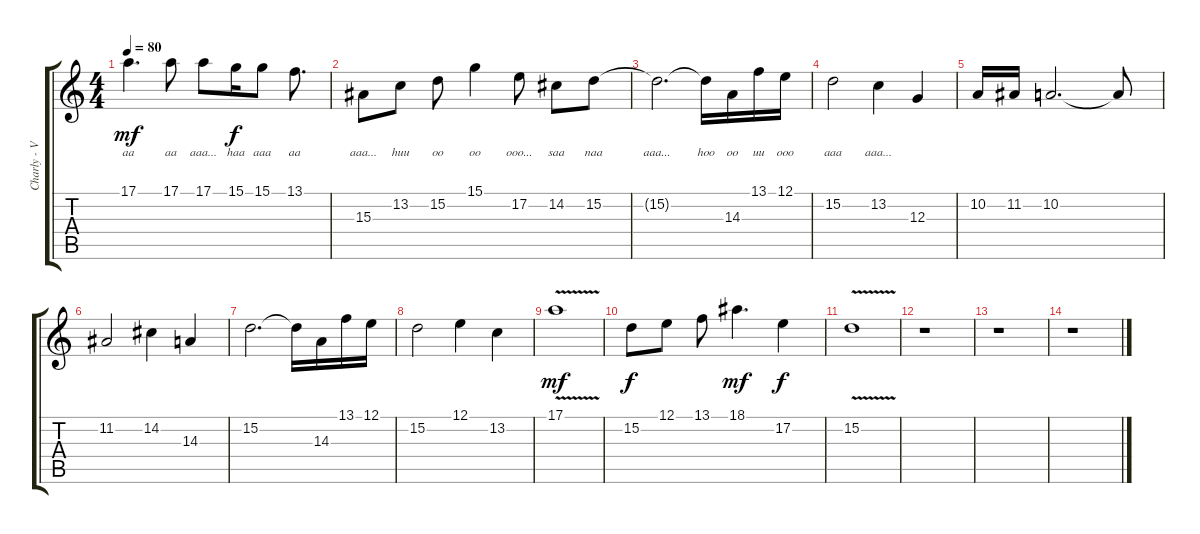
\track ("Charly - Vocal" "Charly - V") {instrument oboe}
\staff {score tabs}
\tuning (E4 B3 G3 D3 A2 E2) {hide}
\ts (4 4)
\tempo 80
\clef g2
\ks c
17.1.4{d lyrics (0 "aa") lyrics (1 "") lyrics (2 "") lyrics (3 "") lyrics (4 "") dy mf} 17.1.8{lyrics (0 "aa") lyrics (1 "") lyrics (2 "") lyrics (3 "") lyrics (4 "")} 17.1.8{lyrics (0 "aaa...") lyrics (1 "") lyrics (2 "") lyrics (3 "") lyrics (4 "")} 15.1.16{lyrics (0 "haa") lyrics (1 "") lyrics (2 "") lyrics (3 "") lyrics (4 "") dy f} 15.1.8{lyrics (0 "aaa") lyrics (1 "") lyrics (2 "") lyrics (3 "") lyrics (4 "")} 13.1.8{d lyrics (0 "aa") lyrics (1 "") lyrics (2 "") lyrics (3 "") lyrics (4 "")} |
15.3.8{lyrics (0 "aaa...") lyrics (1 "") lyrics (2 "") lyrics (3 "") lyrics (4 "")} 13.2.8{lyrics (0 "huu") lyrics (1 "") lyrics (2 "") lyrics (3 "") lyrics (4 "")} 15.2.8{lyrics (0 "oo") lyrics (1 "") lyrics (2 "") lyrics (3 "") lyrics (4 "")} 15.1.4{lyrics (0 "oo") lyrics (1 "") lyrics (2 "") lyrics (3 "") lyrics (4 "")} 17.2.8{lyrics (0 "ooo...") lyrics (1 "") lyrics (2 "") lyrics (3 "") lyrics (4 "")} 14.2.8{lyrics (0 "saa") lyrics (1 "") lyrics (2 "") lyrics (3 "") lyrics (4 "")} 15.2.8{lyrics (0 "naa") lyrics (1 "") lyrics (2 "") lyrics (3 "") lyrics (4 "")} |
15.2{t}.2{d lyrics (0 "aaa...") lyrics (1 "") lyrics (2 "") lyrics (3 "") lyrics (4 "")} 15.2{t}.16{lyrics (0 "hoo") lyrics (1 "") lyrics (2 "") lyrics (3 "") lyrics (4 "")} 14.3.16{lyrics (0 "oo") lyrics (1 "") lyrics (2 "") lyrics (3 "") lyrics (4 "")} 13.1.16{lyrics (0 "uu") lyrics (1 "") lyrics (2 "") lyrics (3 "") lyrics (4 "")} 12.1.16{lyrics (0 "ooo") lyrics (1 "") lyrics (2 "") lyrics (3 "") lyrics (4 "")} |
15.2.2{lyrics (0 "aaa") lyrics (1 "") lyrics (2 "") lyrics (3 "") lyrics (4 "")} 13.2.4{lyrics (0 "aaa...") lyrics (1 "") lyrics (2 "") lyrics (3 "") lyrics (4 "")} 12.3.4 |
10.2.16 11.2.16 10.2.2{d} 10.2{t}.8 |
11.2.2 14.2.4 14.3.4 |
15.2.2{d} 15.2{t}.16 14.3.16 13.1.16 12.1.16 |
15.2.2 12.1.4 13.2.4 |
17.1{v}.1{dy mf} |
15.2.8{dy f} 12.1.8 13.1.8 18.1.4{d dy mf} 17.2.4{dy f} |
15.2{v}.1 |
r.1 |
r.1 |
r.1
